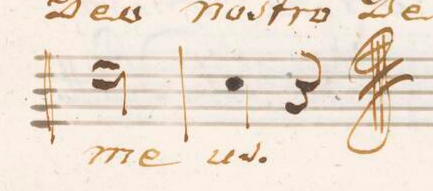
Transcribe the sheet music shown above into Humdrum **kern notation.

**kern	**text
*I"Tenore.	*
*clefC4	*
*k[b-e-]	*
*M2/4	*
2c\	me-
=98	=98
4B-\	-us.
4r	.
==	==
*-	*-
